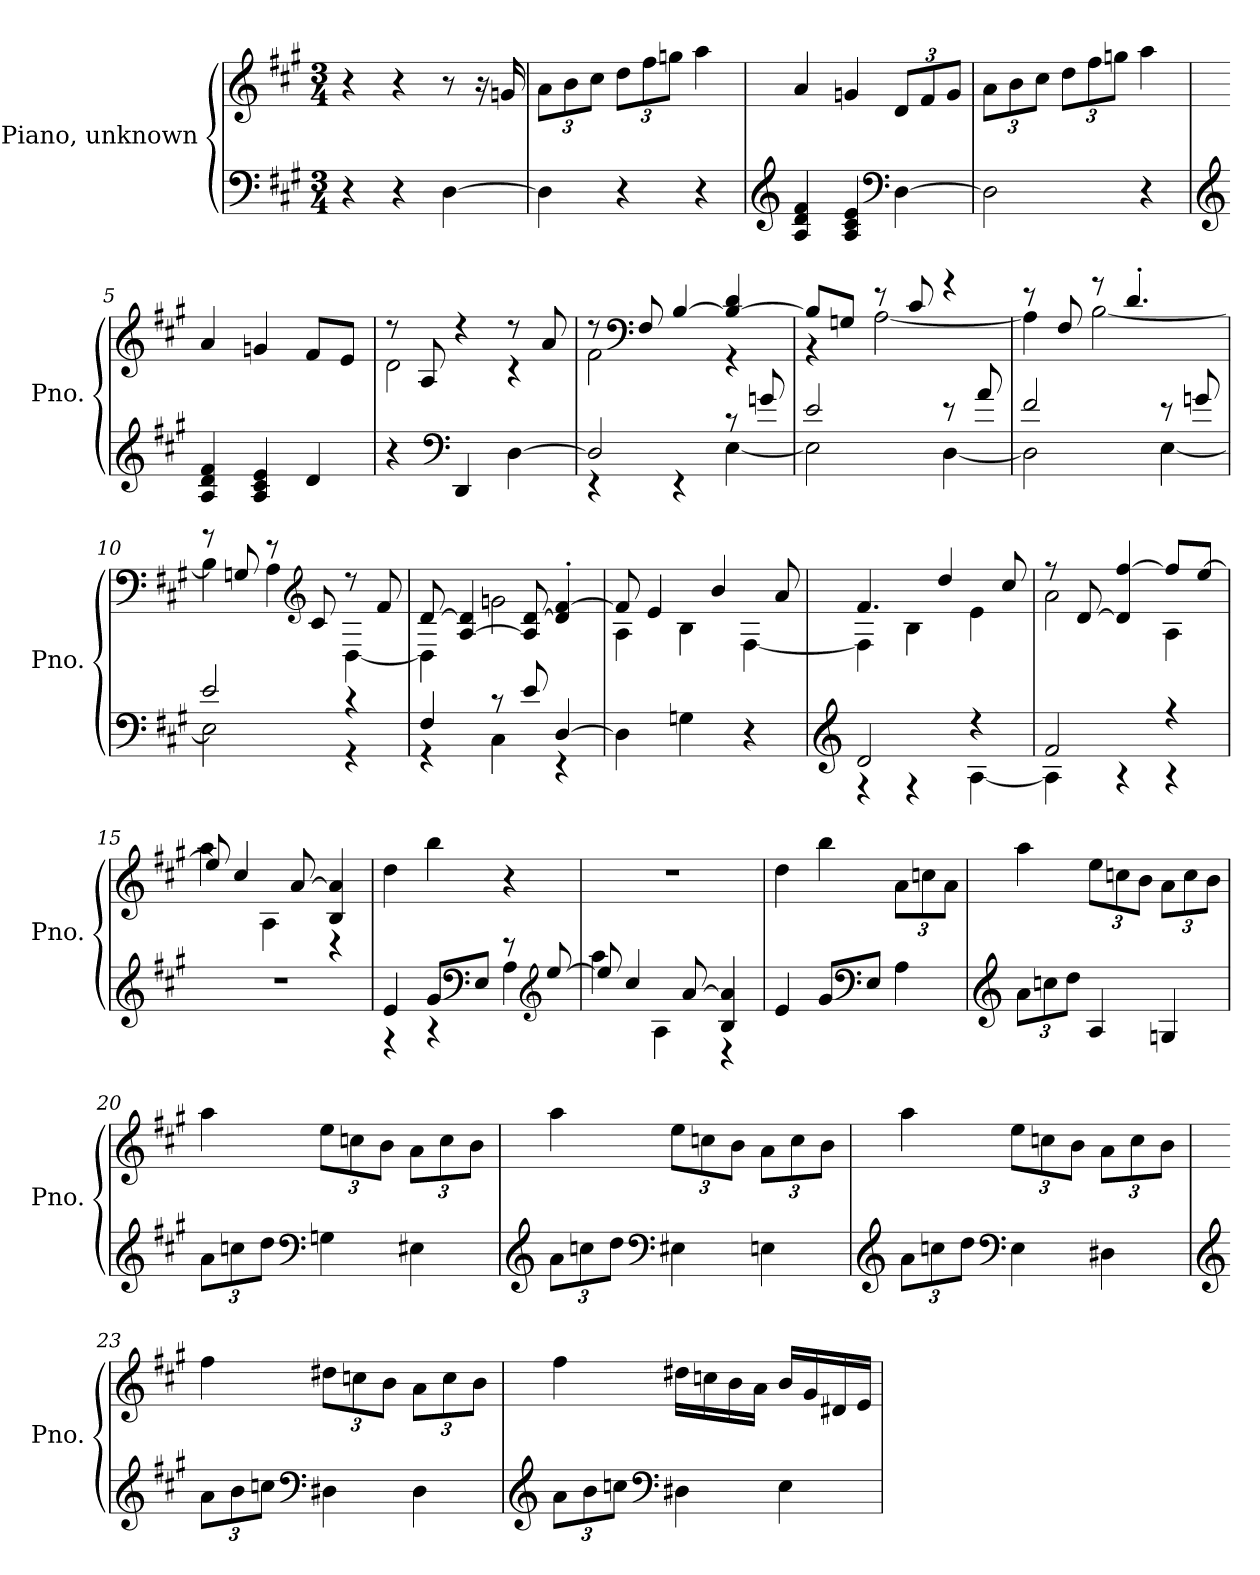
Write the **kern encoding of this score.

**kern	**kern
*part1	*part1
*staff2	*staff1
*I"Piano, unknown	*
*I'Pno.	*
*clefF4	*clefG2
*k[f#c#g#]	*k[f#c#g#]
*M3/4	*M3/4
*MM150	*MM150
=1	=1
4r	4r
4r	4r
[4D\	8r
.	16r
.	16gn/
=2	=2
*	*Xbrackettup
4D\]	12a\L
.	12b\
.	12cc#\J
4r	12dd\L
.	12ff#\
.	12ggn\J
4r	4aa\
=3	=3
*clefG2	*
4A/ 4d/ 4f#/	4a/
4A/ 4c#/ 4e/	4gn/
*clefF4	*
[4D\	12d/L
.	12f#/
.	12g/J
=4	=4
2D\]	12a\L
.	12b\
.	12cc#\J
.	12dd\L
.	12ff#\
.	12ggn\J
4r	4aa\
=5	=5
*clefG2	*
4A/ 4d/ 4f#/	4a/
4A/ 4c#/ 4e/	4gn/
4d/	8f#/L
.	8e/J
!!LO:LB:g=z
=6	=6
*	*^
4r	8r	2d\
.	8A/	.
*clefF4	*	*
4DD/	4r	.
[4D\	8r	4r
.	8a/	.
=7	=7	=7
*^	*	*
2D/]	4r	8r	2f#\
*	*	*clefF4	*
.	.	8F#/	.
.	4r	[4B/	.
8r	[4E\	4B/_ 4d/	4r
8gn/	.	.	.
=8	=8	=8	=8
2e/	2E\]	8B/L]	4r
.	.	8Gn/J	.
.	.	8r	[2A\
.	.	8c#/	.
8r	[4D\	4r	.
8a/	.	.	.
=9	=9	=9	=9
2f#/	2D\]	8r	4A\]
.	.	8F#/	.
.	.	8r	[2B\
.	.	4.d'/	.
8r	[4E\	.	.
8gn/	.	.	.
!!LO:LB:g=z	!!
=10	=10	=10	=10
2e/	2E\]	8r	4B\]
.	.	8Gn/	.
.	.	8r	4A\
*	*	*clefG2	*
.	.	8c#/	.
4r	4r	8r	[4D\
.	.	8f#/	.
=11	=11	=11	=11
4F#/	4r	[8d/	4D\]
.	.	[4A/ 4d/]	.
8r	4C#\	.	2gn\
8e/	.	8A/] [8d/	.
[4D/	4r	4d/]' [4f#/'	.
*v	*v	*	*
=12	=12	=12
4D\]	8f#/]	4A\
.	4e/	.
4Gn\	.	4B\
.	4b/	.
4r	.	[4F#\
.	8a/	.
=13	=13	=13
*clefG2	*	*
*^	*	*
2d/	4r	4.f#/	4F#\]
.	4r	.	4B\
.	.	4dd/	.
4r	[4A\	.	4e\
.	.	8cc#/	.
!!LO:LB:g=z	!!
=14	=14	=14	=14
2f#/	4A\]	8r	2a\
.	.	[8d/	.
.	4r	4d/] [4ff#/	.
4r	4r	8ff#/L]	4A\
.	.	[8ee/J	.
*v	*v	*	*
=15	=15	=15
2.r	8ee/]	4aa\
.	4cc#/	.
.	.	4A\
.	[8a/	.
.	4B/ 4a/]	4r
*	*v	*v
=16	=16
*^	*
4e/	4r	4dd\
8g#/L	4r	4bb\
*clefF4	*	*
8E/J	.	.
8r	4A\	4r
*clefG2	*	*
[8ee/	.	.
=17	=17	=17
8ee/]	4aa\	2.r
4cc#/	.	.
.	4A\	.
[8a/	.	.
4B/ 4a/]	4r	.
*v	*v	*
=18	=18
4e/	4dd\
8g#/L	4bb\
*clefF4	*
8E/J	.
4A\	12a\L
.	12ccn\
.	12a\J
!!LO:LB:g=z
=19	=19
*clefG2	*
*Xbrackettup	*
12a\L	4aa\
12ccn\	.
12dd\J	.
4A/	12ee\L
.	12ccn\
.	12b\J
4Gn/	12a\L
.	12cc\
.	12b\J
=20	=20
12a\L	4aa\
12ccn\	.
12dd\J	.
*clefF4	*
4Gn\	12ee\L
.	12ccn\
.	12b\J
4E#X\	12a\L
.	12cc\
.	12b\J
=21	=21
*clefG2	*
12a\L	4aa\
12ccn\	.
12dd\J	.
*clefF4	*
4E#X\	12ee\L
.	12ccn\
.	12b\J
4En\	12a\L
.	12cc\
.	12b\J
!!LO:LB:g=z
=22	=22
*clefG2	*
12a\L	4aa\
12ccn\	.
12dd\J	.
*clefF4	*
4E\	12ee\L
.	12ccn\
.	12b\J
4D#X\	12a\L
.	12cc\
.	12b\J
=23	=23
*clefG2	*
12a\L	4ff#\
12b\	.
12ccn\J	.
*clefF4	*
4D#X\	12dd#X\L
.	12ccn\
.	12b\J
4D#\	12a\L
.	12cc\
.	12b\J
=24	=24
*clefG2	*
12a\L	4ff#\
12b\	.
12ccn\J	.
*clefF4	*
4D#X\	16dd#X\LL
.	16ccn\
.	16b\
.	16a\JJ
4E\	16b/LL
.	16g#/
.	16d#X/
.	16e/JJ
=	=
*-	*-
